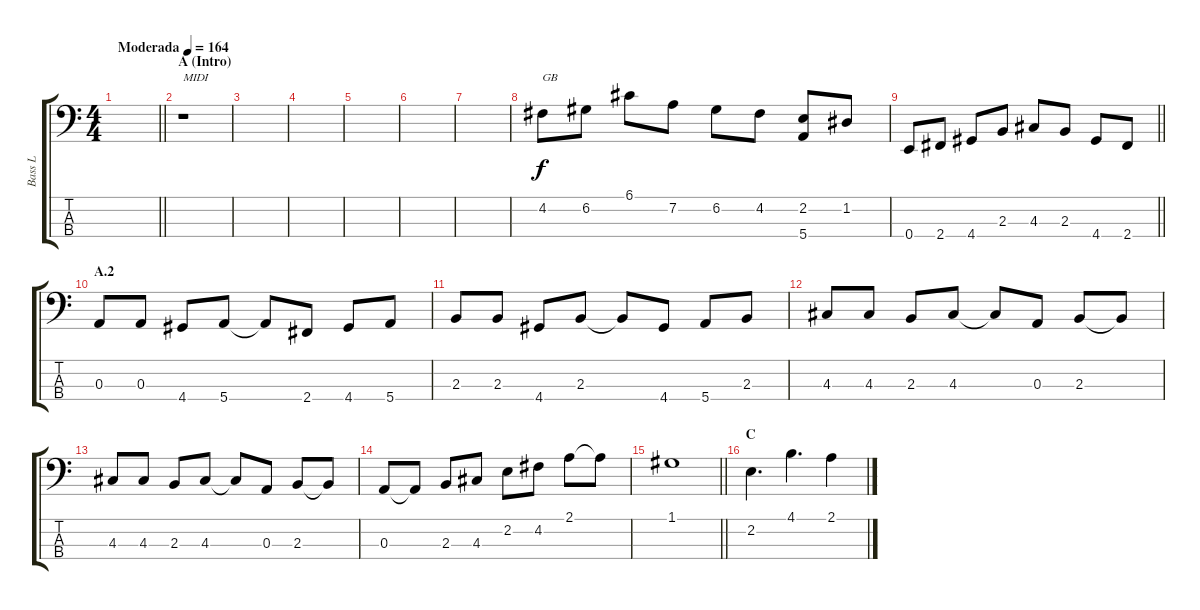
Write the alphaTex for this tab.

\track ("Bass L" "Bass L") {instrument electricbasspick}
\staff {score tabs}
\tuning (G2 D2 A1 E1) {hide}
\ts (4 4)
\tempo (164 "Moderada")
\clef f4
\barLineRight lightlight
\ks c
|
\section ("" "A (Intro)")
r.1{txt "MIDI"} |
|
|
|
|
|
4.2.8{txt "GB"} 6.2.8 6.1.8 7.2.8 6.2.8 4.2.8 (2.2 5.4).8 1.2.8 |
\barLineRight lightlight
0.4.8 2.4.8 4.4.8 2.3.8 4.3.8 2.3.8 4.4.8 2.4.8 |
\section ("" "A.2")
0.3.8 0.3.8 4.4.8 5.4.8 5.4{t}.8 2.4.8 4.4.8 5.4.8 |
2.3.8 2.3.8 4.4.8 2.3.8 2.3{t}.8 4.4.8 5.4.8 2.3.8 |
4.3.8 4.3.8 2.3.8 4.3.8 4.3{t}.8 0.3.8 2.3.8 2.3{t}.8 |
4.3.8 4.3.8 2.3.8 4.3.8 4.3{t}.8 0.3.8 2.3.8 2.3{t}.8 |
0.3.8 0.3{t}.8 2.3.8 4.3.8 2.2.8 4.2.8 2.1.8 2.1{t}.8 |
\barLineRight lightlight
1.1.1 |
\section ("" "C")
2.2.4{d} 4.1.4{d} 2.1.4
